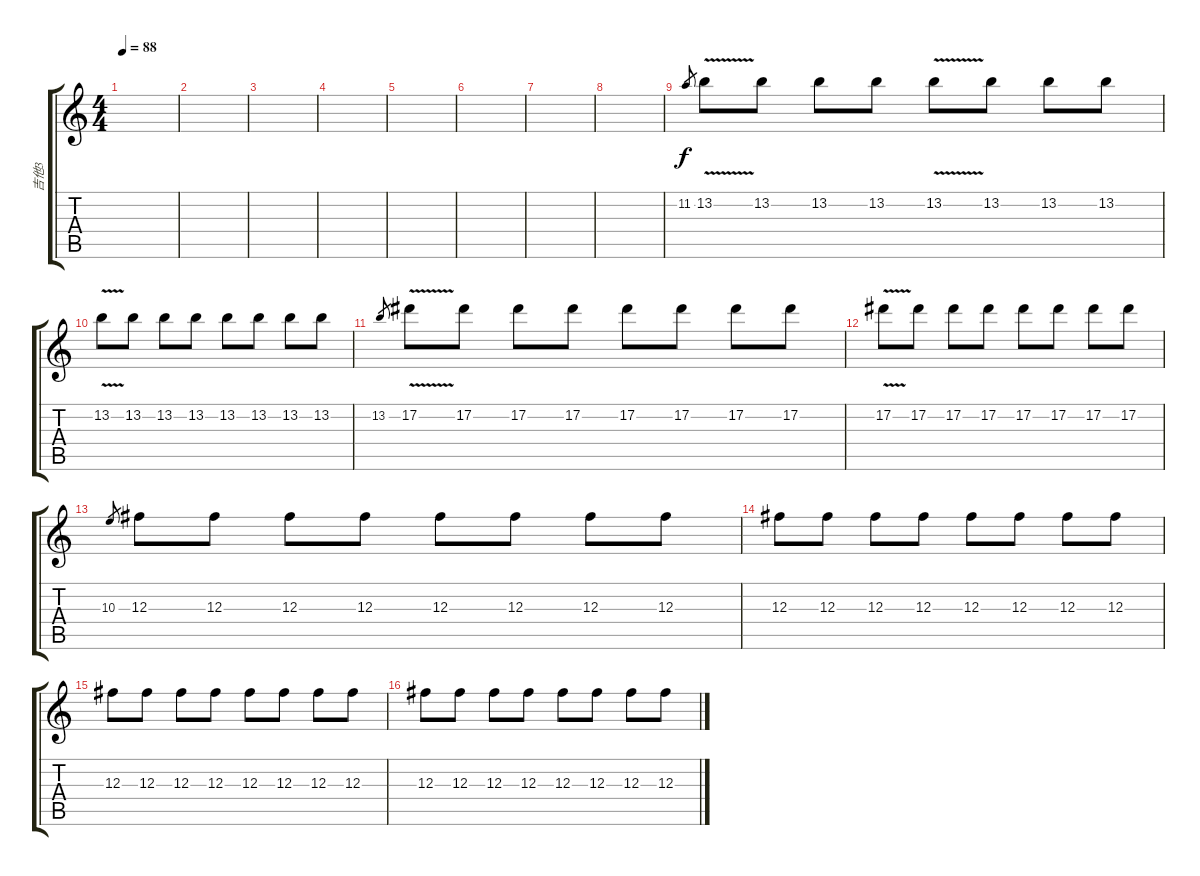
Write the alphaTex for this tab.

\track ("吉他3" "吉他3") {instrument overdrivenguitar}
\staff {score tabs}
\tuning (Eb4 Bb3 Gb3 Db3 Ab2 Eb2) {hide}
\ts (4 4)
\tempo 88
\clef g2
\ks c
|
|
|
|
|
|
|
|
11.2.8{gr} 13.2{v}.8 13.2.8 13.2.8 13.2.8 13.2{v}.8 13.2.8 13.2.8 13.2.8 |
13.2{v}.8 13.2.8 13.2.8 13.2.8 13.2.8 13.2.8 13.2.8 13.2.8 |
13.2.8{gr} 17.2{v}.8 17.2.8 17.2.8 17.2.8 17.2.8 17.2.8 17.2.8 17.2.8 |
17.2{v}.8 17.2.8 17.2.8 17.2.8 17.2.8 17.2.8 17.2.8 17.2.8 |
10.3.8{gr} 12.3.8 12.3.8 12.3.8 12.3.8 12.3.8 12.3.8 12.3.8 12.3.8 |
12.3.8 12.3.8 12.3.8 12.3.8 12.3.8 12.3.8 12.3.8 12.3.8 |
12.3.8 12.3.8 12.3.8 12.3.8 12.3.8 12.3.8 12.3.8 12.3.8 |
12.3.8 12.3.8 12.3.8 12.3.8 12.3.8 12.3.8 12.3.8 12.3.8
